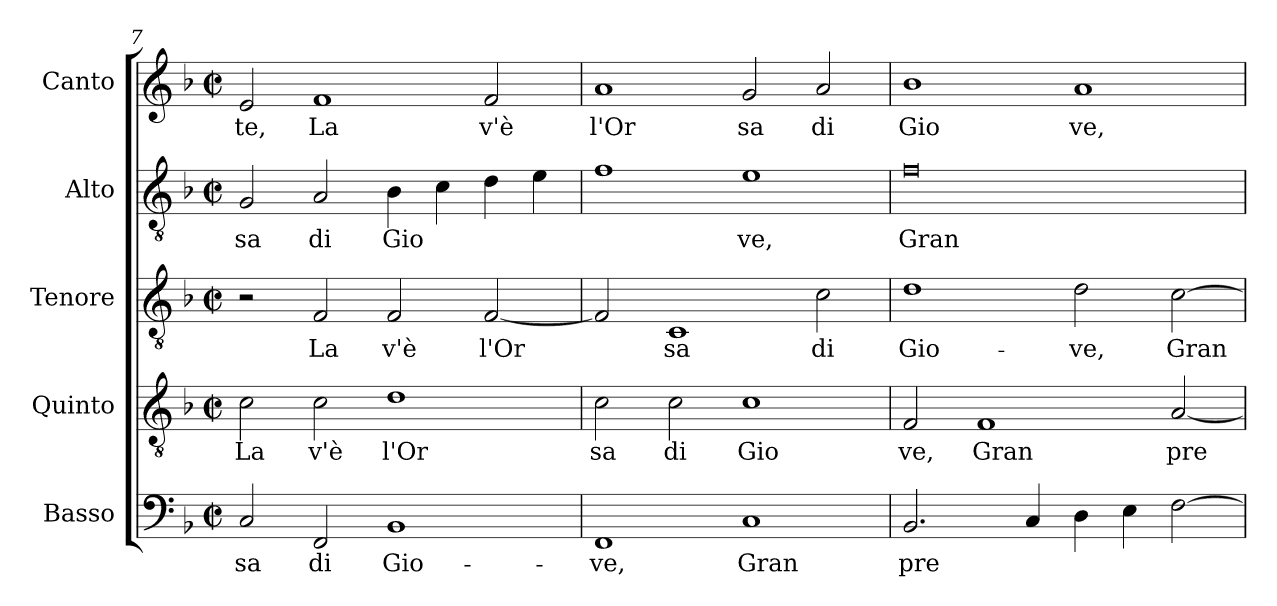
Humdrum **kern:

**kern	**text	**kern	**text	**kern	**text	**kern	**text	**kern	**text
*part5	*part5	*part4	*part4	*part3	*part3	*part2	*part2	*part1	*part1
*staff5	*staff5	*staff4	*staff4	*staff3	*staff3	*staff2	*staff2	*staff1	*staff1
*I"Basso	*	*I"Quinto	*	*I"Tenore	*	*I"Alto	*	*I"Canto	*
!!LO:LB:g=z
*clefF4	*	*clefGv2	*	*clefGv2	*	*clefGv2	*	*clefG2	*
*k[b-]	*	*k[b-]	*	*k[b-]	*	*k[b-]	*	*k[b-]	*
*F:	*	*F:	*	*F:	*	*F:	*	*F:	*
*M2/2	*	*M2/2	*	*M2/2	*	*M2/2	*	*M2/2	*
*met(c|)	*	*met(c|)	*	*met(c|)	*	*met(c|)	*	*met(c|)	*
=7	=7	=7	=7	=7	=7	=7	=7	=7	=7
!	!LO:LY:b:cj	!	!LO:LY:b:cj	!	!	!	!LO:LY:b:cj	!	!LO:LY:b:cj
2C/	sa	2c\	La	2r	.	2G/	sa	2e/	-te,
!	!LO:LY:b:cj	!	!LO:LY:b:cj	!	!LO:LY:b:cj	!	!LO:LY:b:cj	!	!LO:LY:b:cj
2FF/	di	2c\	v'è	2F/	La	2A/	di	1f	La
!	!LO:LY:b:cj	!	!LO:LY:b:cj	!	!LO:LY:b:cj	!	!LO:LY:b:cj	!	!
1BB-	Gio-	1d	l'Or	2F/	v'è	4B-\	Gio	.	.
!	!	!	!	!	!	!	!LO:LY:b:cj	!	!
.	.	.	.	.	.	4c\	.	.	.
!	!	!	!	!	!LO:LY:b:cj	!	!LO:LY:b:cj	!	!LO:LY:b:cj
.	.	.	.	[<2F/	l'Or-	4d\	.	2f/	v'è
!	!	!	!	!	!	!	!LO:LY:b:cj	!	!
.	.	.	.	.	.	4e\	.	.	.
=8	=8	=8	=8	=8	=8	=8	=8	=8	=8
!	!LO:LY:b:cj	!	!LO:LY:b:cj	!	!LO:LY:b:cj	!	!LO:LY:b:cj	!	!LO:LY:b:cj
1FF	-ve,	2c\	sa	2F/]	--	1f	.	1a	l'Or
!	!	!	!LO:LY:b:cj	!	!LO:LY:b:cj	!	!	!	!
.	.	2c\	di	1C	-sa	.	.	.	.
!	!LO:LY:b:cj	!	!LO:LY:b:cj	!	!	!	!LO:LY:b:cj	!	!LO:LY:b:cj
1C	Gran	1c	Gio	.	.	1e	ve,	2g/	sa
!	!	!	!	!	!LO:LY:b:cj	!	!	!	!LO:LY:b:cj
.	.	.	.	2c\	di	.	.	2a/	di
=9	=9	=9	=9	=9	=9	=9	=9	=9	=9
!	!LO:LY:b:cj	!	!LO:LY:b:cj	!	!LO:LY:b:cj	!	!LO:LY:b:cj	!	!LO:LY:b:cj
2.BB-/	pre-	2F/	ve,	1d	Gio-	0f	Gran	1b-	Gio
!	!	!	!LO:LY:b:cj	!	!	!	!	!	!
.	.	1F	Gran	.	.	.	.	.	.
!	!LO:LY:b:cj	!	!	!	!	!	!	!	!
4C/	--	.	.	.	.	.	.	.	.
!	!LO:LY:b:cj	!	!	!	!LO:LY:b:cj	!	!	!	!LO:LY:b:cj
4D\	--	.	.	2d\	-ve,	.	.	1a	ve,
!	!LO:LY:b:cj	!	!	!	!	!	!	!	!
4E\	--	.	.	.	.	.	.	.	.
!	!LO:LY:b:cj	!	!LO:LY:b:cj	!	!LO:LY:b:cj	!	!	!	!
[>2F\	--	[<2A/	pre	[>2c\	Gran	.	.	.	.
=	=	=	=	=	=	=	=	=	=
*-	*-	*-	*-	*-	*-	*-	*-	*-	*-
